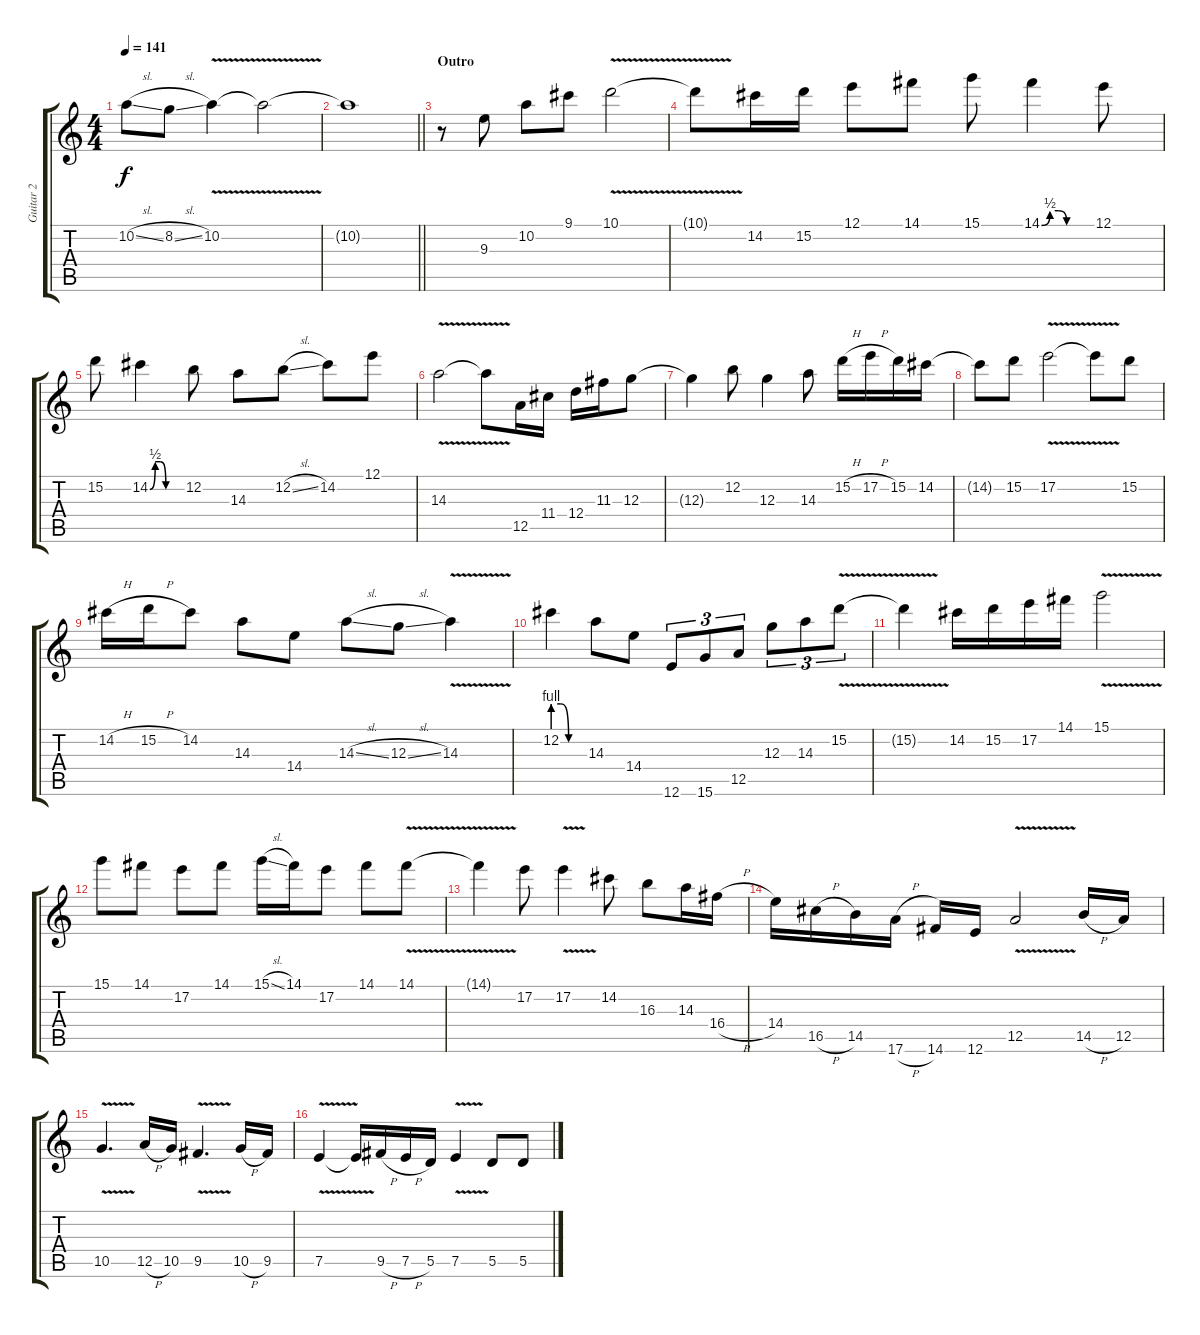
\track ("Guitar 2" "Guitar 2") {instrument overdrivenguitar}
\staff {score tabs}
\tuning (E4 B3 G3 D3 A2 E2) {hide}
\ts (4 4)
\tempo 141
\clef g2
\ks c
10.2{sl}.8{dy f} 8.2{sl}.8 10.2{v}.4 10.2{t}.2 |
\barLineRight lightlight
10.2{t}.1 |
\section ("" "Outro")
r.8 9.3.8 10.2.8 9.1.8 10.1{v}.2 |
10.1{t}.8 14.2.16 15.2.16 12.1.8 14.1.8 15.1.8 14.1{be (custom 0 0 10 2 20 2 30 0 60 0)}.4 12.1.8 |
15.2.8 14.2{be (custom 0 0 10 2 20 2 30 0 60 0)}.4 12.2.8 14.3.8 12.2{sl}.8 14.2.8 12.1.8 |
14.3{v}.2 14.3{t}.8 12.5.16 11.4.16 12.4.16 11.3.16 12.3.8 |
12.3{t}.4 12.2.8 12.3.4 14.3.8 15.2{h}.16 17.2{h}.16 15.2.16 14.2.16 |
14.2{t}.8 15.2.8 17.2{v}.2 17.2{t}.8 15.2.8 |
14.2{h}.16 15.2{h}.16 14.2.8 14.3.8 14.4.8 14.3{sl}.8 12.3{sl}.8 14.3{v}.4 |
12.2{be (custom 0 4 15 4 30 0 60 0)}.4 14.3.8 14.4.8 12.6.8{tu (3 2)} 15.6.8{tu (3 2)} 12.5.8{tu (3 2)} 12.3.8{tu (3 2)} 14.3.8{tu (3 2)} 15.2{v}.8{tu (3 2)} |
15.2{t}.4 14.2.16 15.2.16 17.2.16 14.1.16 15.1{v}.2 |
15.1.8 14.1.8 17.2.8 14.1.8 15.1{sl}.16 14.1.16 17.2.8 14.1.8 14.1{v}.8 |
14.1{t}.4 17.2.8 17.2{v}.4 14.2.8 16.3.8 14.3.16 16.4{h}.16 |
14.4.16 16.5{h}.16 14.5.16 17.6{h}.16 14.6.16 12.6.16 12.5{v}.2 14.5{h}.16 12.5.16 |
10.5{v}.4{d} 12.5{h}.16 10.5.16 9.5{v}.4{d} 10.5{h}.16 9.5.16 |
7.5{v}.4 7.5{t}.16 9.5{h}.16 7.5{h}.16 5.5.16 7.5{v}.4 5.5.8 5.5.8
